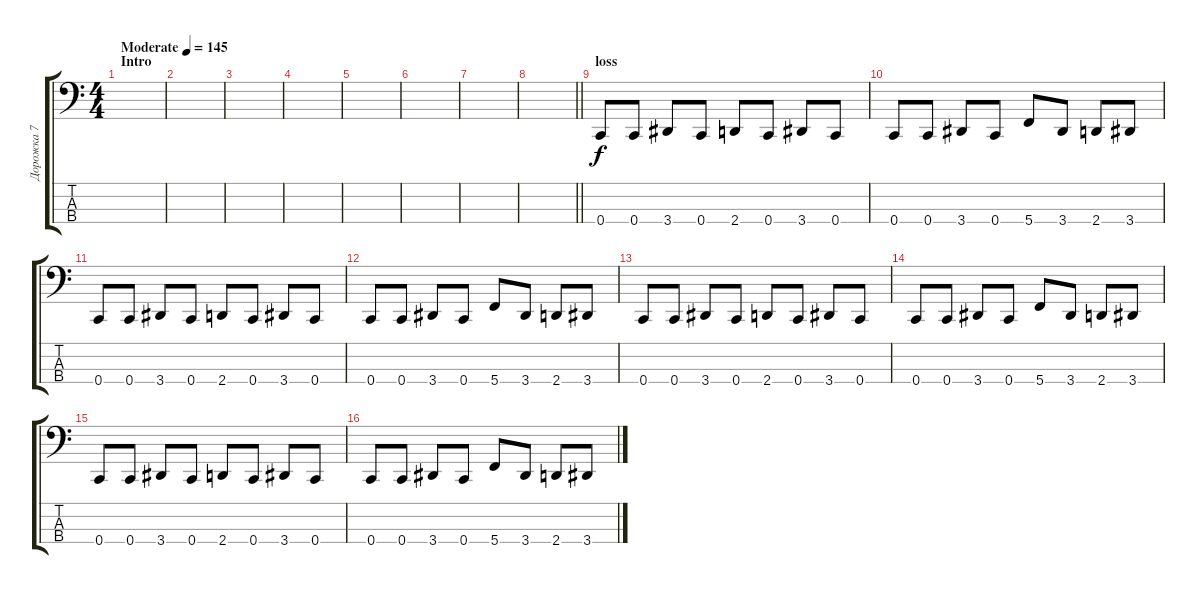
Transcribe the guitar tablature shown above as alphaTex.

\track ("Дорожка 7" "Дорожка 7") {instrument electricbassfinger}
\staff {score tabs}
\tuning (Eb2 Bb1 F1 C1) {hide}
\ts (4 4)
\section ("" "Intro")
\tempo (145 "Moderate")
\clef f4
\ks c
|
|
|
|
|
|
|
\barLineRight lightlight
|
\section ("" "loss")
0.4.8 0.4.8 3.4.8 0.4.8 2.4.8 0.4.8 3.4.8 0.4.8 |
0.4.8 0.4.8 3.4.8 0.4.8 5.4.8 3.4.8 2.4.8 3.4.8 |
0.4.8 0.4.8 3.4.8 0.4.8 2.4.8 0.4.8 3.4.8 0.4.8 |
0.4.8 0.4.8 3.4.8 0.4.8 5.4.8 3.4.8 2.4.8 3.4.8 |
0.4.8 0.4.8 3.4.8 0.4.8 2.4.8 0.4.8 3.4.8 0.4.8 |
0.4.8 0.4.8 3.4.8 0.4.8 5.4.8 3.4.8 2.4.8 3.4.8 |
0.4.8 0.4.8 3.4.8 0.4.8 2.4.8 0.4.8 3.4.8 0.4.8 |
0.4.8 0.4.8 3.4.8 0.4.8 5.4.8 3.4.8 2.4.8 3.4.8
